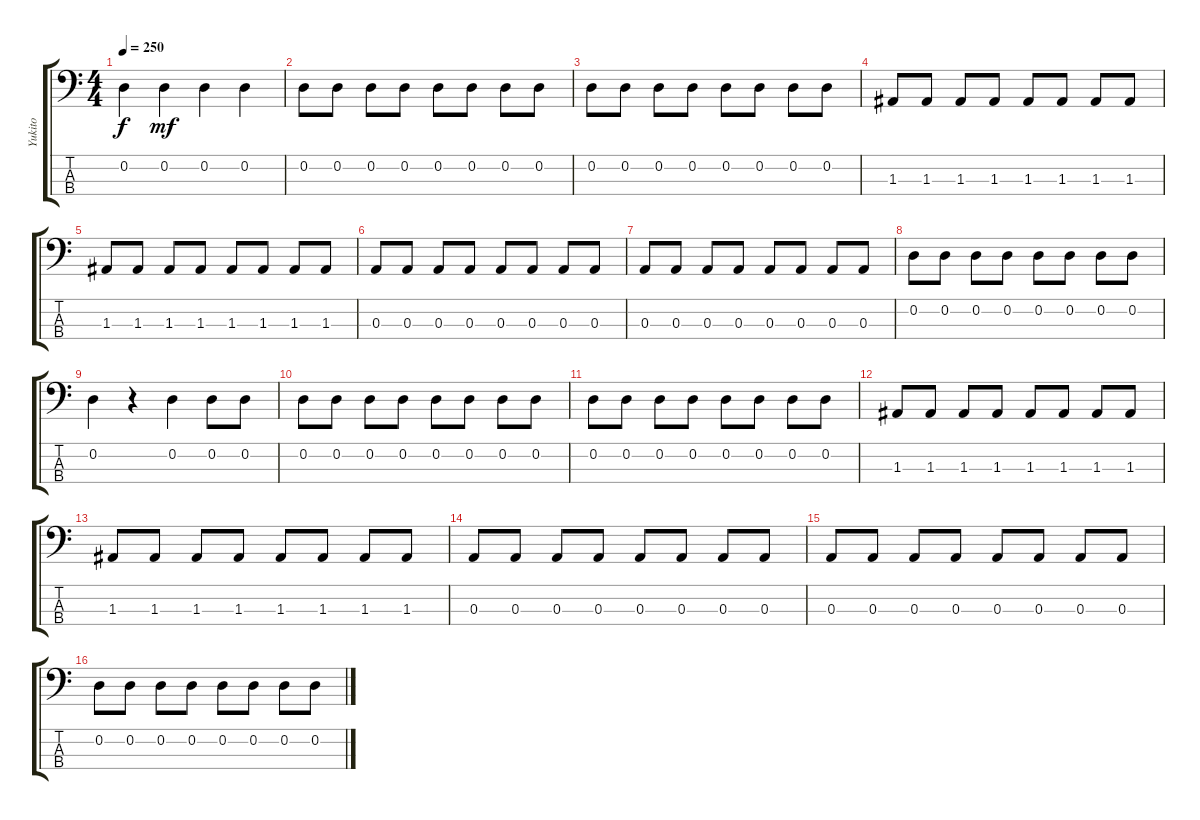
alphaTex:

\track ("Yukito" "Yukito") {instrument electricbassfinger}
\staff {score tabs}
\tuning (G2 D2 A1 E1) {hide}
\ts (4 4)
\tempo 250
\clef f4
\ks c
0.2{t}.4{dy f} 0.2.4{dy mf} 0.2.4 0.2.4 |
0.2.8 0.2.8 0.2.8 0.2.8 0.2.8 0.2.8 0.2.8 0.2.8 |
0.2.8 0.2.8 0.2.8 0.2.8 0.2.8 0.2.8 0.2.8 0.2.8 |
1.3.8 1.3.8 1.3.8 1.3.8 1.3.8 1.3.8 1.3.8 1.3.8 |
1.3.8 1.3.8 1.3.8 1.3.8 1.3.8 1.3.8 1.3.8 1.3.8 |
0.3.8 0.3.8 0.3.8 0.3.8 0.3.8 0.3.8 0.3.8 0.3.8 |
0.3.8 0.3.8 0.3.8 0.3.8 0.3.8 0.3.8 0.3.8 0.3.8 |
0.2.8 0.2.8 0.2.8 0.2.8 0.2.8 0.2.8 0.2.8 0.2.8 |
0.2.4 r.4 0.2.4 0.2.8 0.2.8 |
0.2.8 0.2.8 0.2.8 0.2.8 0.2.8 0.2.8 0.2.8 0.2.8 |
0.2.8 0.2.8 0.2.8 0.2.8 0.2.8 0.2.8 0.2.8 0.2.8 |
1.3.8 1.3.8 1.3.8 1.3.8 1.3.8 1.3.8 1.3.8 1.3.8 |
1.3.8 1.3.8 1.3.8 1.3.8 1.3.8 1.3.8 1.3.8 1.3.8 |
0.3.8 0.3.8 0.3.8 0.3.8 0.3.8 0.3.8 0.3.8 0.3.8 |
0.3.8 0.3.8 0.3.8 0.3.8 0.3.8 0.3.8 0.3.8 0.3.8 |
0.2.8 0.2.8 0.2.8 0.2.8 0.2.8 0.2.8 0.2.8 0.2.8
